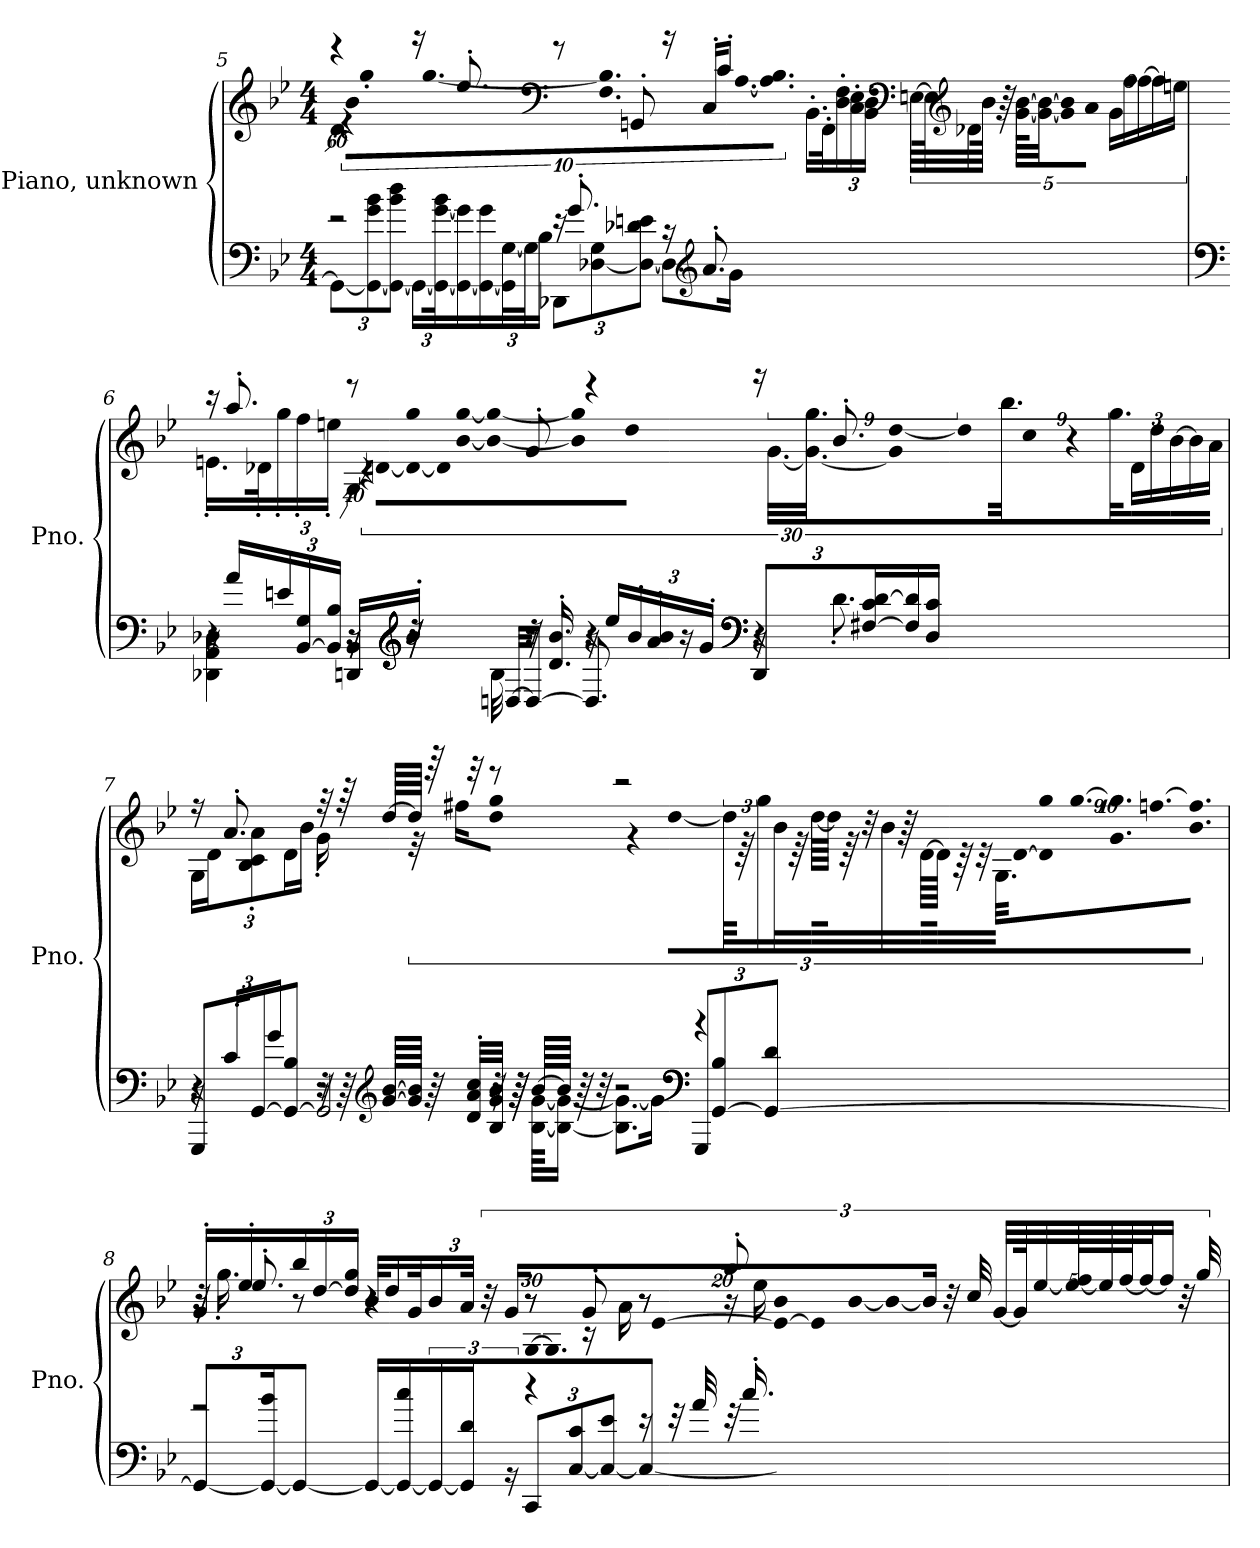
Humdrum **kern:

**kern	**kern
*part1	*part1
*staff2	*staff1
*I"Piano, unknown	*
*I'Pno.	*
!!LO:LB:g=z
*clefF4	*clefG2
*k[b-e-]	*k[b-e-]
*M4/4	*M4/4
=5	=5
*^	*
*	*Xbrackettup	*
*	*	*^
!	!	!	!LO:N:vis=32
2r	12GG\L_	4r	1920%53d\
!	!	!	!LO:N:vis=64
.	.	.	640%9r
!	!	!	!LO:N:vis=64
.	.	.	640%9b-\KLLL
!	!	!	!LO:N:vis=32
.	.	.	1920%53gg'\
.	12GG\_ 12g\ 12b-\	.	[36.gg\
.	.	.	36.dd\ 36.gg\]
.	12GG\_ 12b-\ 12dd\J	.	[36.ff\
.	.	.	36.ff\] 36.gg\JJJ
.	24GG\LL_	16r	16.g'\LL
.	48GG\_ [48g\ 48b-\K	.	.
.	16GG\_ 16g\]	8.ee-'/	.
.	.	.	32d'\K
*	*	*	*Xbrackettup
.	24GG\_ 24g\	.	24b-\' 24dd\'
.	48GG\] [48G\L	.	24a\' 24cc\'
.	48G\J]	.	.
.	24B-\JJ	.	24g\' 24b-\'JJ
*	*	*clefF4	*
*	*	*	*brackettup
16r	12DD-X\L	8r	[40En\LLL
.	.	.	80E\K]
*	*	*clefG2	*
.	.	.	40d-X\
8.g'/	.	.	80b-\JJJk
.	.	.	80r
.	[12D-X\ 12G\	.	.
.	.	.	[80g\ [80b-\KLLL
.	.	.	40g\_ 40b-\_J
.	.	8en'/	16g\] 16b-\]
.	12D-\_ 12d-X\ 12en\J	.	.
.	.	.	16a\JJ
*	*	*	*Xbrackettup
16r	8.D-\L]	16r	24g\LL
.	.	.	24ff\
*clefG2	*	*	*
8.a'/	.	16a'/KL	.
.	.	.	[24ff\
.	.	8aa'/J	16ff\]
.	16g\Jk	.	16een\JJ
*v	*v	*	*
!!LO:LB:g=z	!!
=6	=6	=6
*clefF4	*	*
*^	*	*
*	*^	*	*
16r	4DD-X\ 4AA\ 4D-X\	4r	16r	16.en'\LL
16a/LL	.	.	8.aa'/	.
.	.	.	.	32d-X'\K
24en/	.	.	.	24gg'\
[24BB-/ 24G/	.	.	.	24ff'\
24BB-/] 24B-/JJ	.	.	.	24een'\JJ
*	*	*	*	*brackettup
!	!	!	!	!LO:N:vis=32
16DDn/ 16BB-/LL	16r	16r	8r	640%23G\
!	!	!	!	!LO:N:vis=128
.	.	.	.	1920%17r
!	!	!	!	!LO:N:vis=64
.	.	.	.	[960%17dn\LLLL
*clefG2	*	*	*	*
!	!	!	!	!LO:N:vis=256
16b-'/JJ	32r	32r	.	1920%17d\_ 1920%17gg\L
!	!	!	!	!LO:N:vis=256
.	.	.	.	1920%17d\]
!	!	!	!	!LO:N:vis=256
.	.	.	.	[1920%17b-\ [1920%17gg\JJ
!	!	!	!	!LO:N:vis=32
.	.	.	.	640%23b-\_ 640%23gg\_J
.	32B-\	[32Dn/KKL	.	.
32r	8r	8D/J_	8g'/	16b-\] 16gg\]
16.d/' 16.b-/'	.	.	.	.
.	.	.	.	16dd\JJ
16r	4r	8.D/]	4r	[36.g\LLL
.	.	.	.	36.g\_ 36.gg\
16ee-/LL	.	.	.	.
!	!	!	!	!LO:N:vis=32
.	.	.	.	1920%53g\] [1920%53dd\
!	!	!	!	!LO:N:vis=64
.	.	.	.	640%9dd\K]
24b-'/	.	.	.	36.bb-\
!	!	!	!	!LO:N:vis=32
24a/' 24b-/'	.	.	.	1920%53cc\JJJ
.	.	16r	.	.
!	!	!	!	!LO:N:vis=64
.	.	.	.	640%9r
24g'/JJ	.	.	.	36.gg\
*clefF4	*	*	*	*
*	*	*	*	*Xbrackettup
12DD/L	16r	4r	16r	24d\LL
.	.	.	.	24dd\
.	8.d'\	.	8.b-'/	.
[24F#X/ 24c/ [24d/L	.	.	.	[24b-\
16F#/] 16d/]	.	.	.	16b-\]
16D/ 16c/JJ	.	.	.	16a\JJ
!!LO:PB:g=z	!!
=7	=7	=7	=7	=7
16r	4r	12GGG/L	16r	24G\LL
.	.	.	.	24d\J
16c'/KL	.	.	8.a'/	.
.	.	[12GG/	.	12B-\' 12c\' 12a\'
8g/J	.	.	.	.
.	.	12GG/_ 12B-/J	.	24d\L
.	.	.	.	24b-\JJ
32r	8r	2GG/]	32r	16g'\
64r	.	.	64r	.
*clefG2	*	*	*	*
[64g/ [64b-/LLLL	.	.	[64dd/LLLL	.
*	*	*	*	*brackettup
64g/] 64b-/]JJJJ	.	.	64dd/JJJJ]	48r
64r	.	.	64r	.
.	.	.	.	24ff#X\LL
32d/' 32a/' 32cc/'LLL	.	.	32r	.
32B-/ 32g/ 32b-/JJJ	32r	.	8r	32dd\ 32gg\JJk
64r	64r	.	.	64r
[64b-/LLLL	[64B-\ [64g\KKLL	.	.	[64dd\LLLL
64b-/JJJJ]	16B-\_ 16g\_JJ	.	.	96dd\JJJJ]
.	.	.	.	96r
64r	.	.	.	.
.	.	.	.	24gg\
32r	.	.	.	.
2r	8.B-\] 8.g\_L	.	2r	32b-\
.	.	.	.	64r
.	.	.	.	[64dd\LLLL
.	.	.	.	64dd\JJJJ]
.	.	.	.	64r
.	.	.	.	32r
.	.	.	.	32b-\
.	.	.	.	64r
.	.	.	.	[64d\LLLL
.	16g\Jk]	.	.	64d\JJJJ]
.	.	.	.	64r
.	.	.	.	32r
*clefF4	*	*	*	*
*	*	*	*	*Xbrackettup
.	4r	12GGG/L	.	36.G\LLL
!	!	!	!	!LO:N:vis=64
.	.	.	.	[640%9d\K
!	!	!	!	!LO:N:vis=32
.	.	.	.	1920%53d\] 1920%53gg\
.	.	[12GG/ 12B-/	.	[36.gg\
.	.	.	.	36.g\ 36.gg\]
.	.	12GG/_ 12d/J	.	[36.ffn\
.	.	.	.	36.b-\ 36.ff\]JJJ
*	*v	*v	*	*
!!LO:LB:g=z
=8	=8	=8	=8
*	*	*	*^
2r	12GG/L_	16r	32r	16g'/LL
.	.	.	16.gg'\	.
.	.	8.ee-'/	.	16ee-'/
.	24GG/_ 24b-/K	.	.	.
.	8GG/J_	.	8r	24bb-/
.	.	.	.	[24dd/
.	.	.	.	24dd/] 24gg/JJ
.	16GG/LL_	4r	4r	32b-/KLL
.	.	.	.	16dd/
.	16GG/_ 16cc/	.	.	.
.	.	.	.	32g/K
*	*brackettup	*	*	*
.	24GG/_	.	.	24b-/
.	24GG/] 24d/JJ	.	.	48a/JJk
*	*	*	*	*brackettup
.	.	.	.	48r
.	24r	.	.	24g/LL
*	*Xbrackettup	*	*	*Xbrackettup
!	!	!	!	!LO:N:vis=64
4r	12CC/L	8r	8r	[960%17G/LL
!	!	!	!	!LO:N:vis=64.
.	.	.	.	640%17G/]
.	.	.	.	1920ryy
!	!	!	!	!LO:N:vis=64
.	.	.	.	[960%17e-/
!	!	!	!	!LO:N:vis=256
.	.	.	.	1920%17e-/_ 1920%17b-/L
!	!	!	!	!LO:N:vis=256
.	.	.	.	1920%17e-/]
!	!	!	!	!LO:N:vis=256
.	.	.	.	[1920%17b-/JJ
.	[12C/ 12c/	.	.	.
!	!	!	!	!LO:N:vis=32
.	.	.	.	640%23b-/J_
.	.	8g'/	16r	16b-/JJ]
.	12C/_ 12e-/J	.	.	.
.	.	.	16a\	32r
.	.	.	.	32cc/
16r	4C/_	8r	8r	[40g/LLL
.	.	.	.	80g/K]
.	.	.	.	[40ee-/
32r	.	.	.	80ee-/_ 80ff/L
.	.	.	.	80ee-/]
.	.	.	.	[80ff/J
32a/	.	.	.	.
.	.	.	.	40ff/J_
32r	.	8aa'/	16r	16ff/JJ]
16.cc'/	.	.	.	.
.	.	.	16ee-\	32r
.	.	.	.	32gg/
*v	*v	*	*	*
*	*v	*v	*v
=	=
*-	*-
